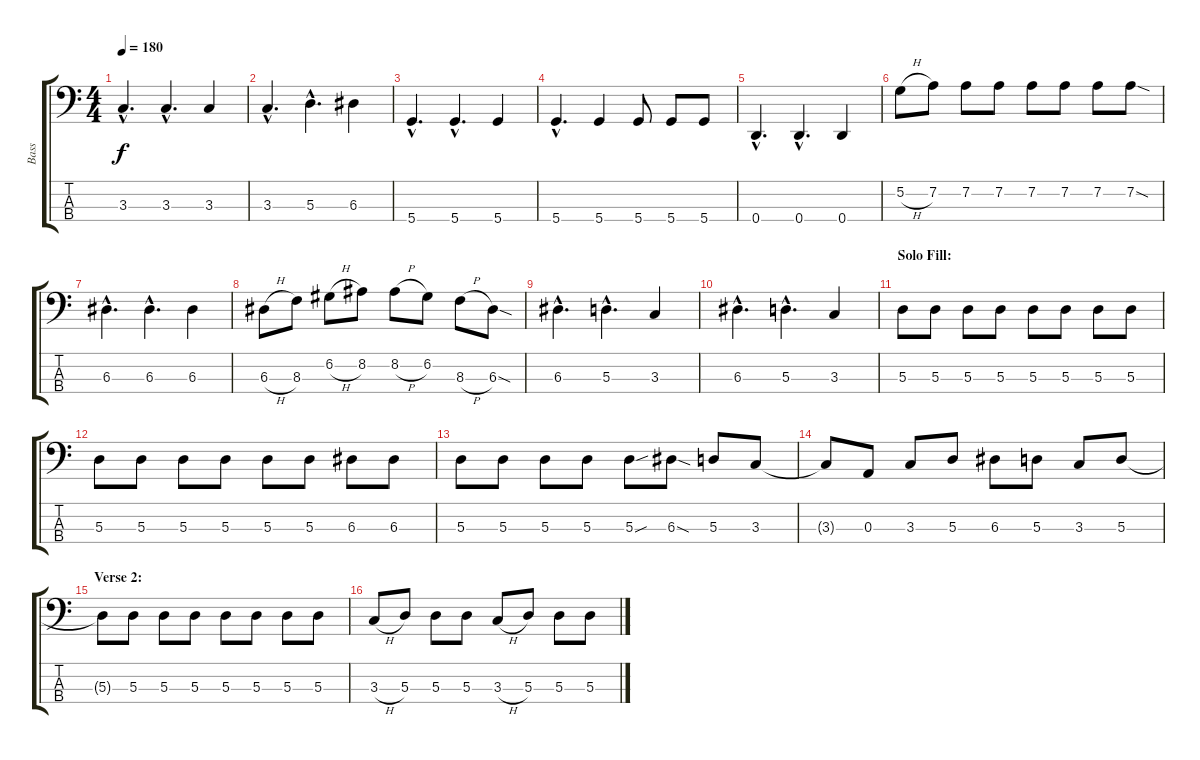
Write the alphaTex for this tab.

\track ("Bass" "Bass") {instrument electricbasspick}
\staff {score tabs}
\tuning (G2 D2 A1 D1) {hide}
\ts (4 4)
\tempo 180
\clef f4
\ks c
3.3{hac}.4{d dy f} 3.3{hac}.4{d} 3.3.4 |
3.3{hac}.4{d} 5.3{hac}.4{d} 6.3.4 |
5.4{hac}.4{d} 5.4{hac}.4{d} 5.4.4 |
5.4{hac}.4{d} 5.4.4 5.4.8 5.4.8 5.4.8 |
0.4{hac}.4{d} 0.4{hac}.4{d} 0.4.4 |
5.2{h}.8 7.2.8 7.2.8 7.2.8 7.2.8 7.2.8 7.2.8 7.2{sod}.8 |
6.3{hac}.4{d} 6.3{hac}.4{d} 6.3.4 |
6.3{h}.8 8.3.8 6.2{h}.8 8.2.8 8.2{h}.8 6.2.8 8.3{h}.8 6.3{sod}.8 |
6.3{hac}.4{d} 5.3{hac}.4{d} 3.3.4 |
6.3{hac}.4{d} 5.3{hac}.4{d} 3.3.4 |
\section ("" "Solo Fill:")
5.3.8 5.3.8 5.3.8 5.3.8 5.3.8 5.3.8 5.3.8 5.3.8 |
5.3.8 5.3.8 5.3.8 5.3.8 5.3.8 5.3.8 6.3.8 6.3.8 |
5.3.8 5.3.8 5.3.8 5.3.8 5.3{sou}.8 6.3{sod}.8 5.3.8 3.3.8 |
3.3{t}.8 0.3.8 3.3.8 5.3.8 6.3.8 5.3.8 3.3.8 5.3.8 |
\section ("" "Verse 2:")
5.3{t}.8 5.3.8 5.3.8 5.3.8 5.3.8 5.3.8 5.3.8 5.3.8 |
3.3{h}.8 5.3.8 5.3.8 5.3.8 3.3{h}.8 5.3.8 5.3.8 5.3.8
